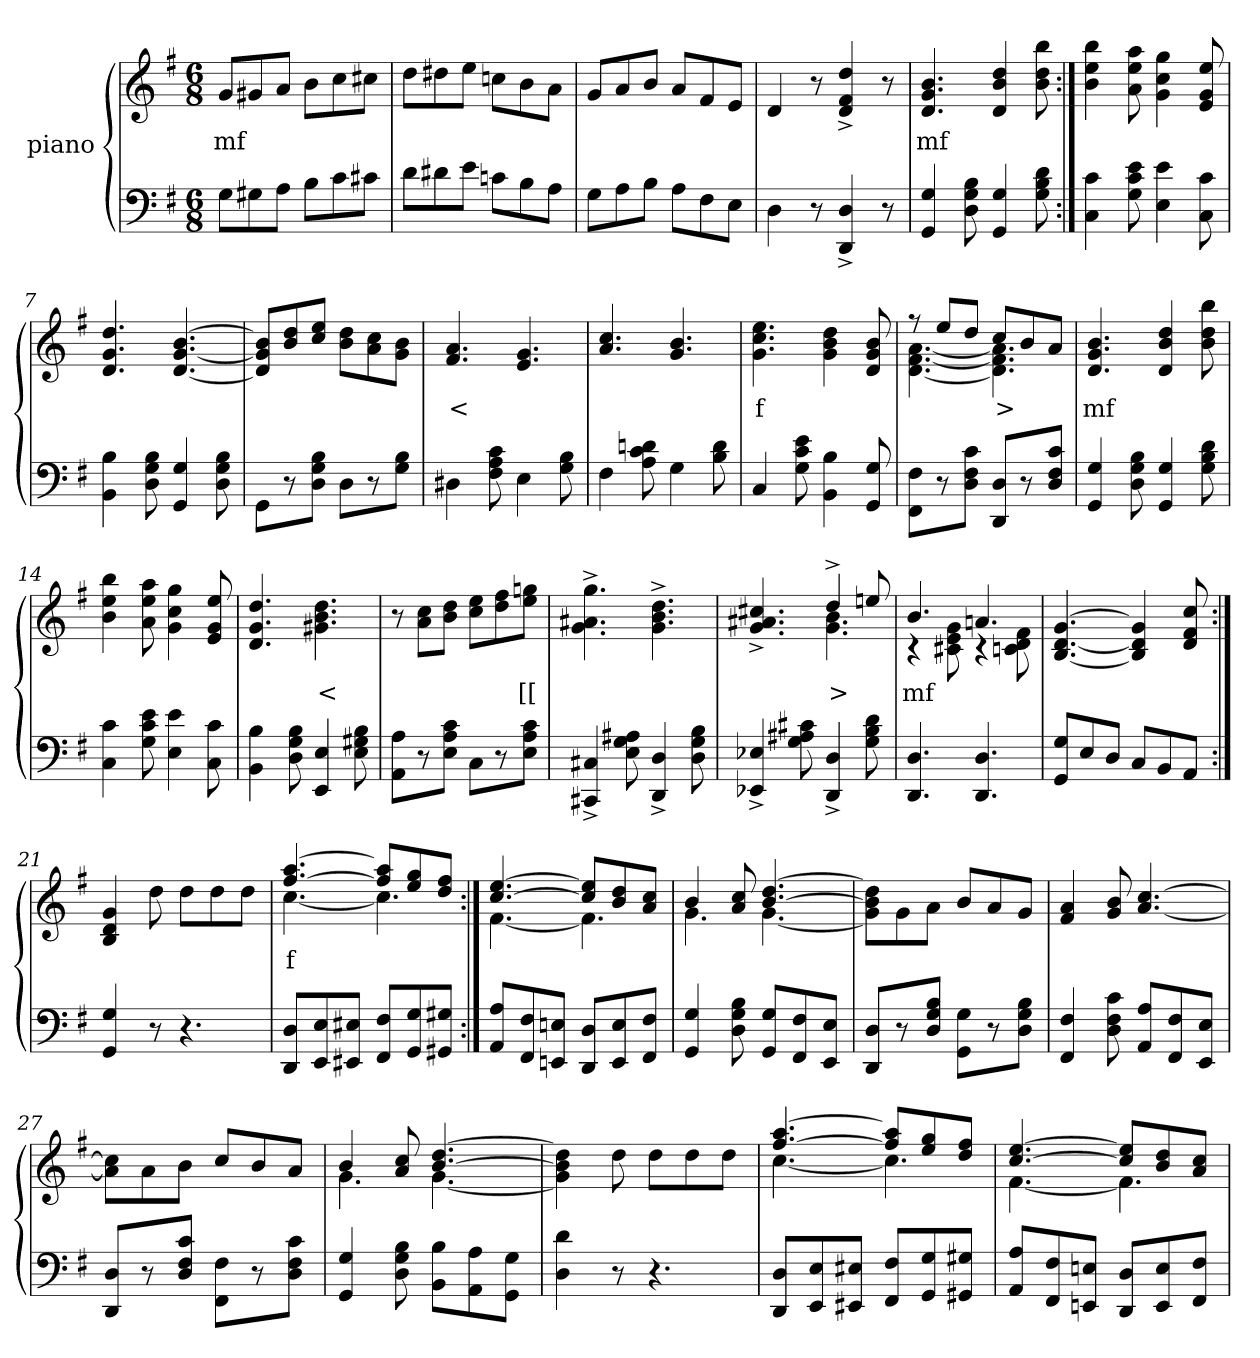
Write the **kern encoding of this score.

**kern	**kern	**text
*part2	*part1	*part1
*staff2	*staff1	*staff1
*	*I"piano	*
*clefF4	*clefG2	*
*k[f#]	*k[f#]	*
*M6/8	*M6/8	*
=1	=1	=1
8GL	8gL	mf
8G#X	8g#X	.
8AJ	8aJ	.
8BL	8bL	.
8c	8cc	.
8c#XJ	8cc#XJ	.
=2	=2	=2
8dL	8ddL	.
8d#X	8dd#X	.
8eJ	8eeJ	.
8cnL	8ccnL	.
8B	8b	.
8AJ	8aJ	.
=3	=3	=3
8GL	8gL	.
8A	8a	.
8BJ	8bJ	.
8AL	8aL	.
8F#	8f#	.
8EJ	8eJ	.
=4	=4	=4
4D	4d	.
8r	8r	.
4D^> 4DD^>	4dd^> 4f#^> 4d^>	.
8r	8r	.
=5	=5	=5
4G 4GG	4.b 4.g 4.d	mf
8B 8G 8D	.	.
4G 4GG	4dd 4b 4d	.
8d 8B 8G	8bb 8dd 8b	.
=6:|!	=6:|!	=6:|!
4c 4C	4bb 4ee 4b	.
8e 8c 8G	8aa 8ee 8a	.
4e 4E	4gg 4cc 4g	.
8c 8C	8ee 8g 8e	.
=7	=7	=7
4B 4BB	4.dd 4.g 4.d	.
8B 8G 8D	.	.
4G 4GG	[4.b [4.g [4.d	.
8B 8G 8D	.	.
=8	=8	=8
8GGL	8b] 8g] 8d]L	.
8r	8dd 8b	.
8B 8G 8DJ	8ee 8ccJ	.
8DL	8dd 8bL	.
8r	8cc 8a	.
8B 8GJ	8b 8gJ	.
=9	=9	=9
4D#X	4.a 4.f#	<
8c 8A 8F#	.	.
4E	4.g 4.e	.
8B 8G	.	.
=10	=10	=10
4F#	4.cc/ 4.a	.
8dn 8c 8A	.	.
4G	4.b 4.g	.
8d 8B	.	.
=11	=11	=11
4C	4.ee 4.cc 4.g	f
8e 8c 8G	.	.
4B 4BB	4dd 4b 4g	.
8G 8GG	8b 8g 8d	.
=12	=12	=12
*	*^	*
8F# 8FF#L	8r	[4.a [4.f# [4.d	.
8r	8eeL	.	.
8c 8F# 8DJ	8ddJ	.	.
8D 8DDL	8ccL	4.a] 4.f#] 4.d]	>
8r	8b	.	.
8c 8F# 8DJ	8aJ	.	.
*	*v	*v	*
=13	=13	=13
4G 4GG	4.b 4.g 4.d	mf
8B 8G 8D	.	.
4G 4GG	4dd 4b 4d	.
8d 8B 8G	8bb 8dd 8b	.
=14	=14	=14
4c 4C	4bb 4ee 4b	.
8e 8c 8G	8aa 8ee 8a	.
4e 4E	4gg 4cc 4g	.
8c 8C	8ee 8g 8e	.
=15	=15	=15
4B 4BB	4.dd 4.g 4.d	.
8B 8G 8D	.	.
4E 4EE	4.dd 4.b 4.g#X	<
8B 8G#X 8E	.	.
=16	=16	=16
8A 8AAL	8r	.
8r	8cc 8aL	.
8c 8A 8EJ	8dd 8bJ	.
8CL	8ee 8ccL	.
8r	8ff# 8dd	.
8c 8A 8EJ	8ggn 8eeJ	[[
=17	=17	=17
4C#X^> 4CC#X^>	4.gg^> 4.a#X^> 4.g^>	.
8A#X 8G 8E	.	.
4D^> 4DD^>	4.dd^> 4.b^> 4.g^>	.
8B 8G 8D	.	.
=18	=18	=18
*	*^	*
4E-X^> 4EE-X^>	4.cc#X^> 4.a#X^> 4.g^>	4.ryy	.
8c#X 8A#X 8G	.	.	.
4D^> 4DD^>	4dd^>	4.b 4.g	>
8d 8B 8G	8een	.	.
=19	=19	=19	=19
4.D 4.DD	4.b	4r	mf
.	.	8g 8e 8c#X	.
4.D 4.DD	4.an	4r	.
.	.	8f# 8d 8cn	.
*	*v	*v	*
=20	=20	=20
8G 8GGL	[4.g [4.d [4.B	.
8E	.	.
8DJ	.	.
8CL	4g] 4d] 4B]	.
8BB	.	.
8AAJ	8cc 8f# 8d	.
=21:|!	=21:|!	=21:|!
4G 4GG	4g 4d 4B	.
8r	8dd	.
4.r	8ddL	.
.	8dd	.
.	8ddJ	.
=22	=22	=22
*	*^	*
8D 8DDL	[4.aa [4.ff#	[4.cc	f
8E 8EE	.	.	.
8E#X 8EE#XJ	.	.	.
8F# 8FF#L	8aa] 8ff#]L	4.cc]	.
8G 8GG	8gg 8ee	.	.
8G#X 8GG#XJ	8ff# 8ddJ	.	.
=23:|!	=23:|!	=23:|!	=23:|!
8A 8AAL	[4.ee [4.cc	[4.f#	.
8F# 8FF#	.	.	.
8En 8EEnJ	.	.	.
8D 8DDL	8ee] 8cc]L	4.f#]	.
8E 8EE	8dd 8b	.	.
8F# 8FF#J	8cc 8aJ	.	.
=24	=24	=24	=24
4G 4GG	4b	4.g	.
8B 8G 8D	8cc 8a	.	.
8G 8GGL	[4.dd [4.b	[4.g	.
8F# 8FF#	.	.	.
8E 8EEJ	.	.	.
*	*v	*v	*
=25	=25	=25
8D 8DDL	8dd] 8b] 8g]L	.
8r	8g	.
8B 8G 8DJ	8aJ	.
8G 8GGL	8bL	.
8r	8a	.
8B 8G 8DJ	8gJ	.
=26	=26	=26
4F# 4FF#	4a 4f#	.
8c 8F# 8D	8b 8g	.
8A 8AAL	[4.cc/ [4.a	.
8F# 8FF#	.	.
8E 8EEJ	.	.
=27	=27	=27
8D 8DDL	8cc] 8a]L	.
8r	8a	.
8c 8F# 8DJ	8bJ	.
8F# 8FF#L	8cc/L	.
8r	8b	.
8c 8F# 8DJ	8aJ	.
=28	=28	=28
*	*^	*
4G 4GG	4b	4.g	.
8B 8G 8D	8cc 8a	.	.
8B 8BBL	[4.dd [4.b	[4.g	.
8A 8AA	.	.	.
8G 8GGJ	.	.	.
*	*v	*v	*
=29	=29	=29
4d 4D	4dd] 4b] 4g]	.
8r	8dd	.
4.r	8ddL	.
.	8dd	.
.	8ddJ	.
=30	=30	=30
*	*^	*
8D 8DDL	[4.aa [4.ff#	[4.cc	.
8E 8EE	.	.	.
8E#X 8EE#XJ	.	.	.
8F# 8FF#L	8aa] 8ff#]L	4.cc]	.
8G 8GG	8gg 8ee	.	.
8G#X 8GG#XJ	8ff# 8ddJ	.	.
=31	=31	=31	=31
8A 8AAL	[4.ee [4.cc	[4.f#	.
8F# 8FF#	.	.	.
8En 8EEnJ	.	.	.
8D 8DDL	8ee] 8cc]L	4.f#]	.
8E 8EE	8dd 8b	.	.
8F# 8FF#J	8cc 8aJ	.	.
*	*v	*v	*
=	=	=
*-	*-	*-
